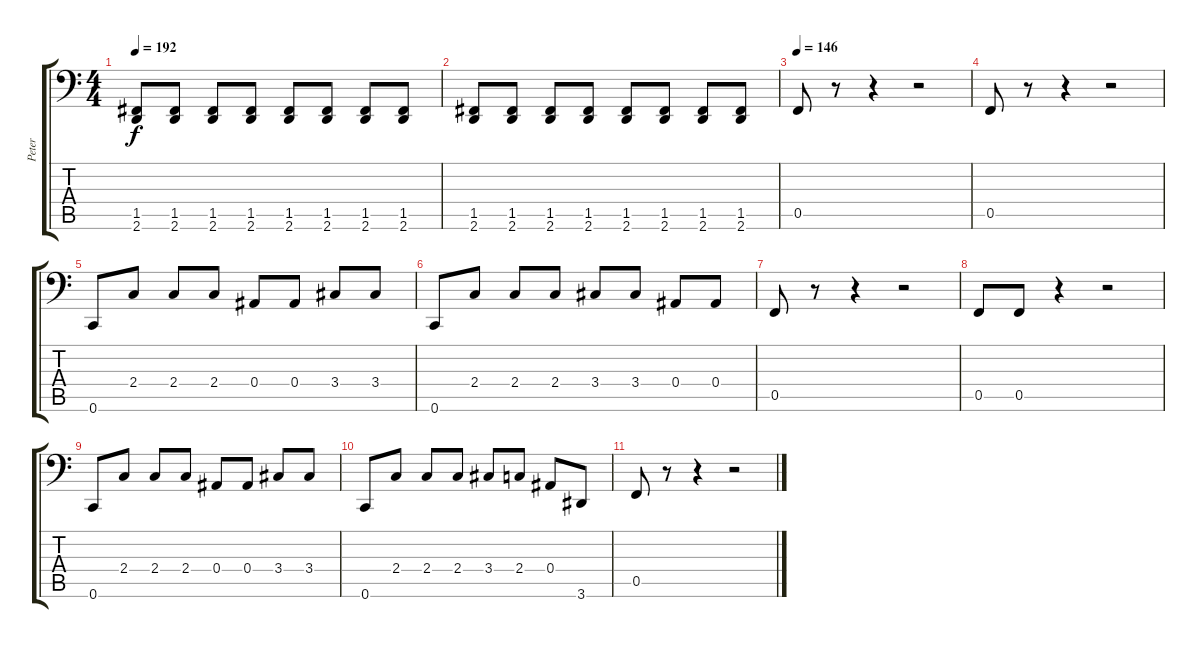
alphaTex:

\track ("Peter" "Peter") {instrument electricbassfinger}
\staff {score tabs}
\tuning (C3 G2 Eb2 Bb1 F1 C1) {hide}
\ts (4 4)
\tempo 192
\clef f4
\ks c
(1.5 2.6).8{dy f} (1.5 2.6).8 (1.5 2.6).8 (1.5 2.6).8 (1.5 2.6).8 (1.5 2.6).8 (1.5 2.6).8 (1.5 2.6).8 |
(1.5 2.6).8 (1.5 2.6).8 (1.5 2.6).8 (1.5 2.6).8 (1.5 2.6).8 (1.5 2.6).8 (1.5 2.6).8 (1.5 2.6).8 |
\tempo 146
0.5.8 r.8 r.4 r.2 |
0.5.8 r.8 r.4 r.2 |
0.6.8 2.4.8 2.4.8 2.4.8 0.4.8 0.4.8 3.4.8 3.4.8 |
0.6.8 2.4.8 2.4.8 2.4.8 3.4.8 3.4.8 0.4.8 0.4.8 |
0.5.8 r.8 r.4 r.2 |
0.5.8 0.5.8 r.4 r.2 |
0.6.8 2.4.8 2.4.8 2.4.8 0.4.8 0.4.8 3.4.8 3.4.8 |
0.6.8 2.4.8 2.4.8 2.4.8 3.4.8 2.4.8 0.4.8 3.6.8 |
0.5.8 r.8 r.4 r.2
